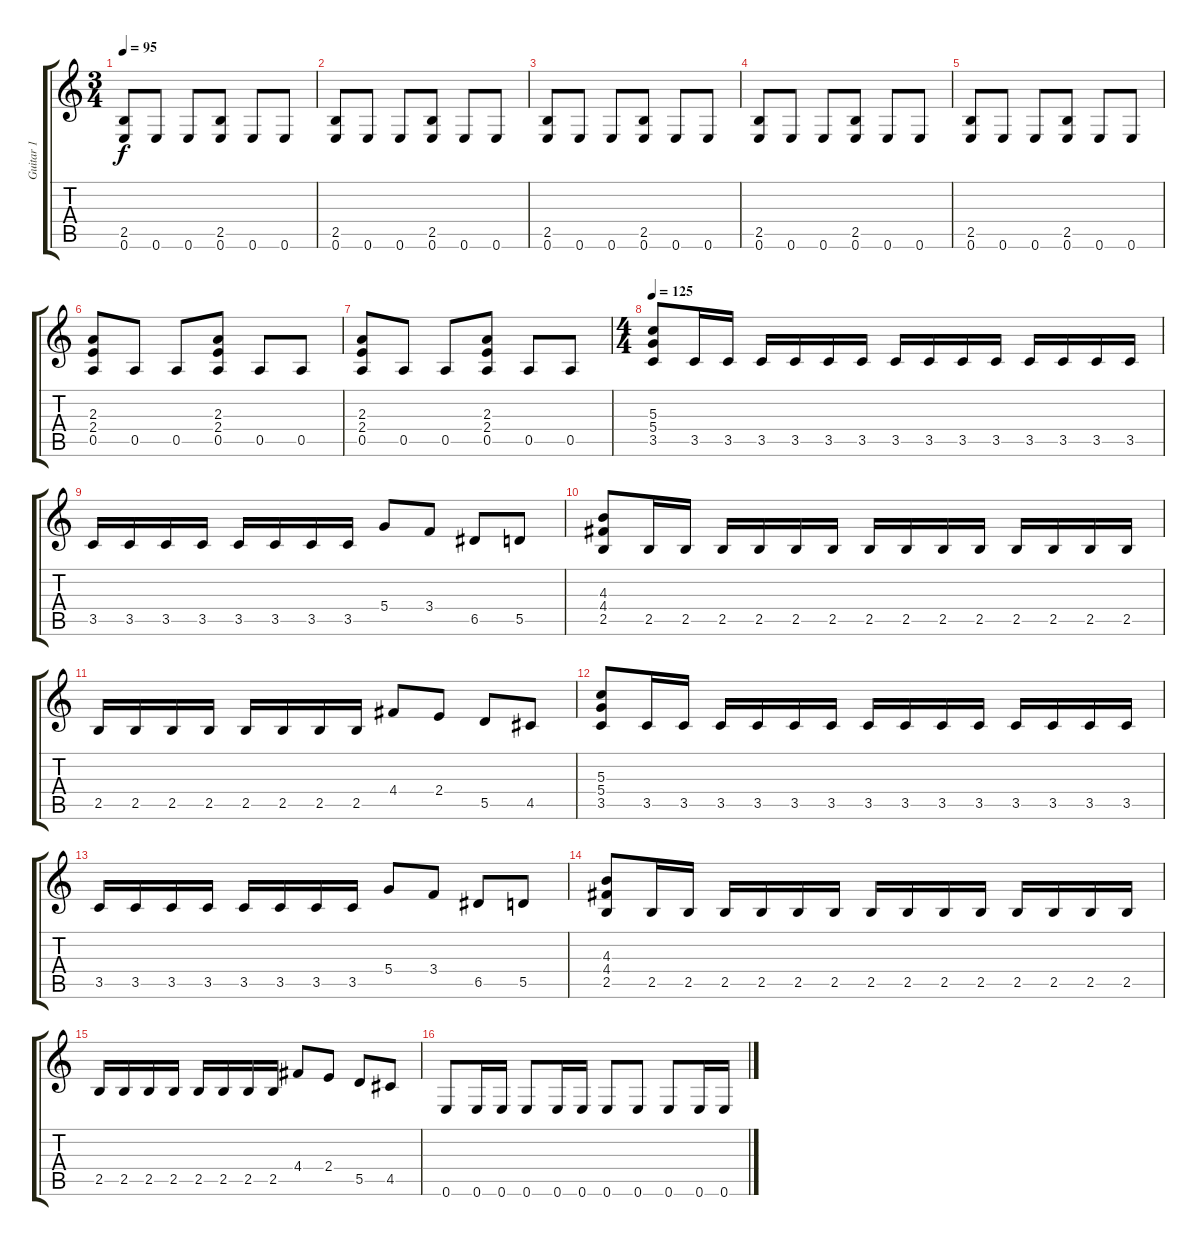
\track ("Guitar 1" "Guitar 1") {instrument distortionguitar}
\staff {score tabs}
\tuning (E4 B3 G3 D3 A2 E2) {hide}
\ts (3 4)
\tempo 95
\clef g2
\ks c
(2.5 0.6).8{dy f} 0.6.8 0.6.8 (2.5 0.6).8 0.6.8 0.6.8 |
(2.5 0.6).8 0.6.8 0.6.8 (2.5 0.6).8 0.6.8 0.6.8 |
(2.5 0.6).8 0.6.8 0.6.8 (2.5 0.6).8 0.6.8 0.6.8 |
(2.5 0.6).8 0.6.8 0.6.8 (2.5 0.6).8 0.6.8 0.6.8 |
(2.5 0.6).8 0.6.8 0.6.8 (2.5 0.6).8 0.6.8 0.6.8 |
(2.3 2.4 0.5).8 0.5.8 0.5.8 (2.3 2.4 0.5).8 0.5.8 0.5.8 |
(2.3 2.4 0.5).8 0.5.8 0.5.8 (2.3 2.4 0.5).8 0.5.8 0.5.8 |
\ts (4 4)
\tempo 125
(5.3 5.4 3.5).8 3.5.16 3.5.16 3.5.16 3.5.16 3.5.16 3.5.16 3.5.16 3.5.16 3.5.16 3.5.16 3.5.16 3.5.16 3.5.16 3.5.16 |
3.5.16 3.5.16 3.5.16 3.5.16 3.5.16 3.5.16 3.5.16 3.5.16 5.4.8 3.4.8 6.5.8 5.5.8 |
(4.3 4.4 2.5).8 2.5.16 2.5.16 2.5.16 2.5.16 2.5.16 2.5.16 2.5.16 2.5.16 2.5.16 2.5.16 2.5.16 2.5.16 2.5.16 2.5.16 |
2.5.16 2.5.16 2.5.16 2.5.16 2.5.16 2.5.16 2.5.16 2.5.16 4.4.8 2.4.8 5.5.8 4.5.8 |
(5.3 5.4 3.5).8 3.5.16 3.5.16 3.5.16 3.5.16 3.5.16 3.5.16 3.5.16 3.5.16 3.5.16 3.5.16 3.5.16 3.5.16 3.5.16 3.5.16 |
3.5.16 3.5.16 3.5.16 3.5.16 3.5.16 3.5.16 3.5.16 3.5.16 5.4.8 3.4.8 6.5.8 5.5.8 |
(4.3 4.4 2.5).8 2.5.16 2.5.16 2.5.16 2.5.16 2.5.16 2.5.16 2.5.16 2.5.16 2.5.16 2.5.16 2.5.16 2.5.16 2.5.16 2.5.16 |
2.5.16 2.5.16 2.5.16 2.5.16 2.5.16 2.5.16 2.5.16 2.5.16 4.4.8 2.4.8 5.5.8 4.5.8 |
0.6.8 0.6.16 0.6.16 0.6.8 0.6.16 0.6.16 0.6.8 0.6.8 0.6.8 0.6.16 0.6.16
